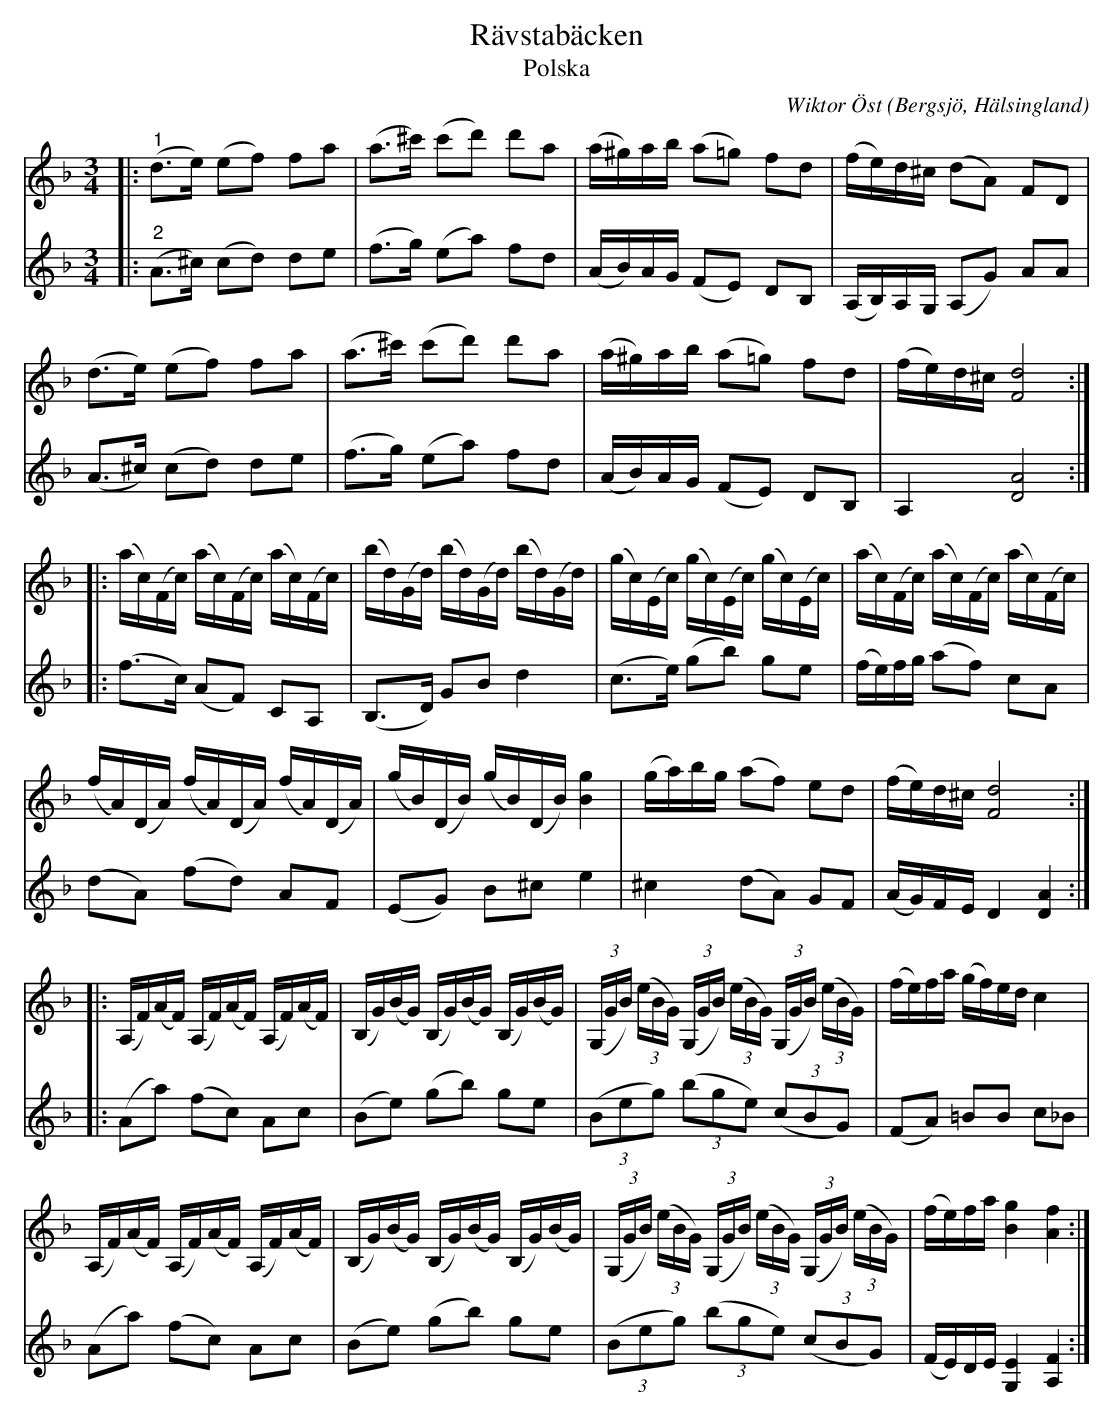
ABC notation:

X:1
T:Rävstabäcken
T:Polska
C:Wiktor Öst
O:Bergsjö, Hälsingland
L:1/16
M:3/4
K:F
V:1
|:"^1" (d2>e2) (e2f2) f2a2 | (a2>^c'2) (c'2d'2) d'2a2 | (a^g)ab (a2=g2) f2d2 | (fe)d^c (d2A2) F2D2 |
 (d2>e2) (e2f2) f2a2 | (a2>^c'2) (c'2d'2) d'2a2 | (a^g)ab (a2=g2) f2d2 | (fe)d^c [Fd]8 ::
(ac)(Fc) (ac)(Fc) (ac)(Fc) | (bd)(Gd) (bd)(Gd) (bd)(Gd) | (gc)(Ec) (gc)(Ec) (gc)(Ec) | (ac)(Fc) (ac)(Fc) (ac)(Fc) |
(fA)(DA) (fA)(DA) (fA)(DA) | (gB)(DB) (gB)(DB) [Bg]4 | (ga)bg (a2f2) e2d2 | (fe)d^c [Fd]8 ::
(A,F)(AF) (A,F)(AF) (A,F)(AF) | (B,G)(BG) (B,G)(BG) (B,G)(BG) | (3(G,GB) (3(eBG) (3(G,GB) (3(eBG) (3(G,GB) (3(eBG) | (fe)fa (gf)ed c4 |
(A,F)(AF) (A,F)(AF) (A,F)(AF) | (B,G)(BG) (B,G)(BG) (B,G)(BG) | (3(G,GB) (3(eBG) (3(G,GB) (3(eBG) (3(G,GB) (3(eBG) | (fe)fa [Bg]4 [Af]4 :|
V:2
|:"^2" (A2>^c2) (c2d2) d2e2 | (f2>g2) (e2a2) f2d2 | (AB)AG (F2E2) D2B,2 | (A,B,)A,G, (A,2G2) A2A2 |
(A2>^c2) (c2d2) d2e2 | (f2>g2) (e2a2) f2d2 | (AB)AG (F2E2) D2B,2 | A,4 [DA]8 ::
(f2>c2) (A2F2) C2A,2 | (B,2>D2) G2B2 d4 | (c2>e2) (g2b2) g2e2 | (fe)fg (a2f2) c2A2 |
(d2A2) (f2d2) A2F2 | (E2G2) B2^c2 e4 | ^c4 (d2A2) G2F2 | (AG)FE D4 [DA]4 ::
(A2a2) (f2c2) A2c2 | (B2e2) (g2b2) g2e2 | (3(B2e2g2) (3(b2g2e2) (3(c2B2G2) | (F2A2) =B2B2 c2_B2 |
(A2a2) (f2c2) A2c2 | (B2e2) (g2b2) g2e2 | (3(B2e2g2) (3(b2g2e2) (3(c2B2G2) | (FE)DE [G,E]4 [A,F]4 :|
